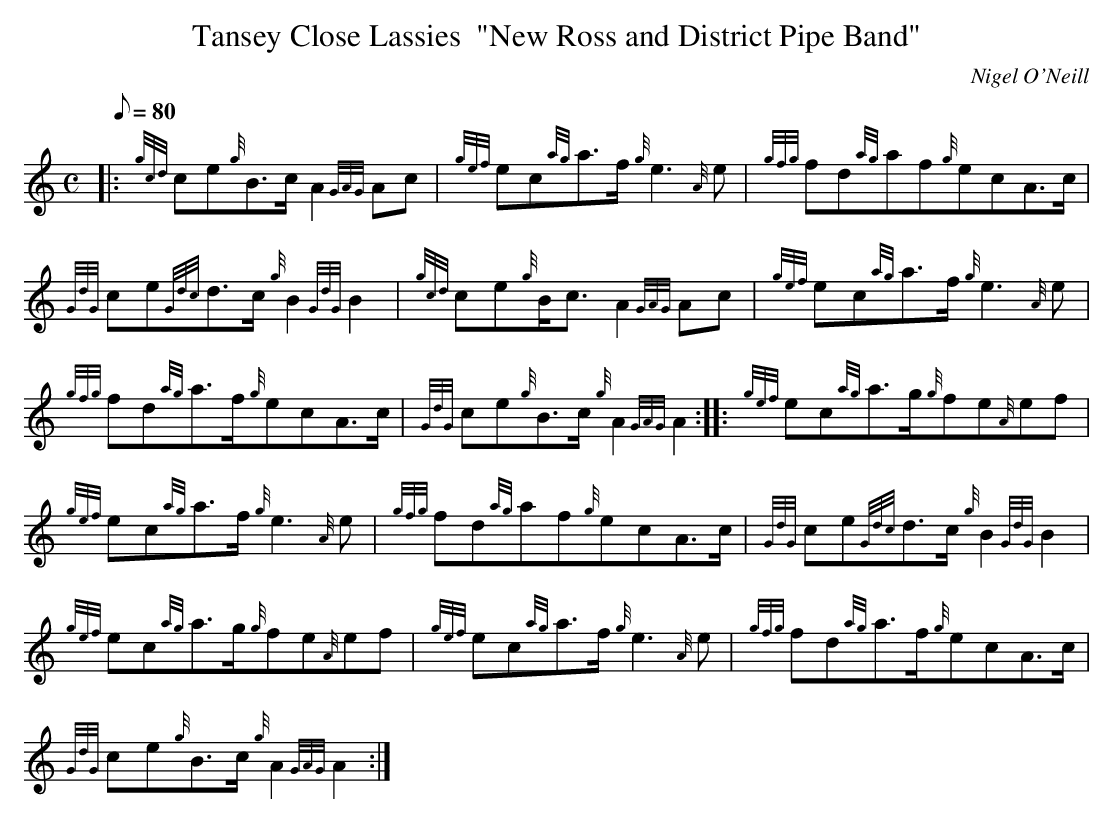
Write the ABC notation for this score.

X:1
T:Tansey Close Lassies  "New Ross and District Pipe Band"
M:C
L:1/8
Q:80
C:Nigel O'Neill
K:HP
|: {gcd}ce{g}B3/2c/2A2{GAG}Ac | \
{gef}ec{ag}a3/2f/2{g}e3{A}e | \
{gfg}fd{ag}af{g}ecA3/2c/2 |
{GdG}ce{Gdc}d3/2c/2{g}B2{GdG}B2 | \
{gcd}ce{g}B/2c3/2A2{GAG}Ac | \
{gef}ec{ag}a3/2f/2{g}e3{A}e |
{gfg}fd{ag}a3/2f/2{g}ecA3/2c/2 | \
{GdG}ce{g}B3/2c/2{g}A2{GAG}A2 :: \
{gef}ec{ag}a3/2g/2{g}fe{A}ef |
{gef}ec{ag}a3/2f/2{g}e3{A}e | \
{gfg}fd{ag}af{g}ecA3/2c/2 | \
{GdG}ce{Gdc}d3/2c/2{g}B2{GdG}B2 |
{gef}ec{ag}a3/2g/2{g}fe{A}ef | \
{gef}ec{ag}a3/2f/2{g}e3{A}e | \
{gfg}fd{ag}a3/2f/2{g}ecA3/2c/2 |
{GdG}ce{g}B3/2c/2{g}A2{GAG}A2 :|
